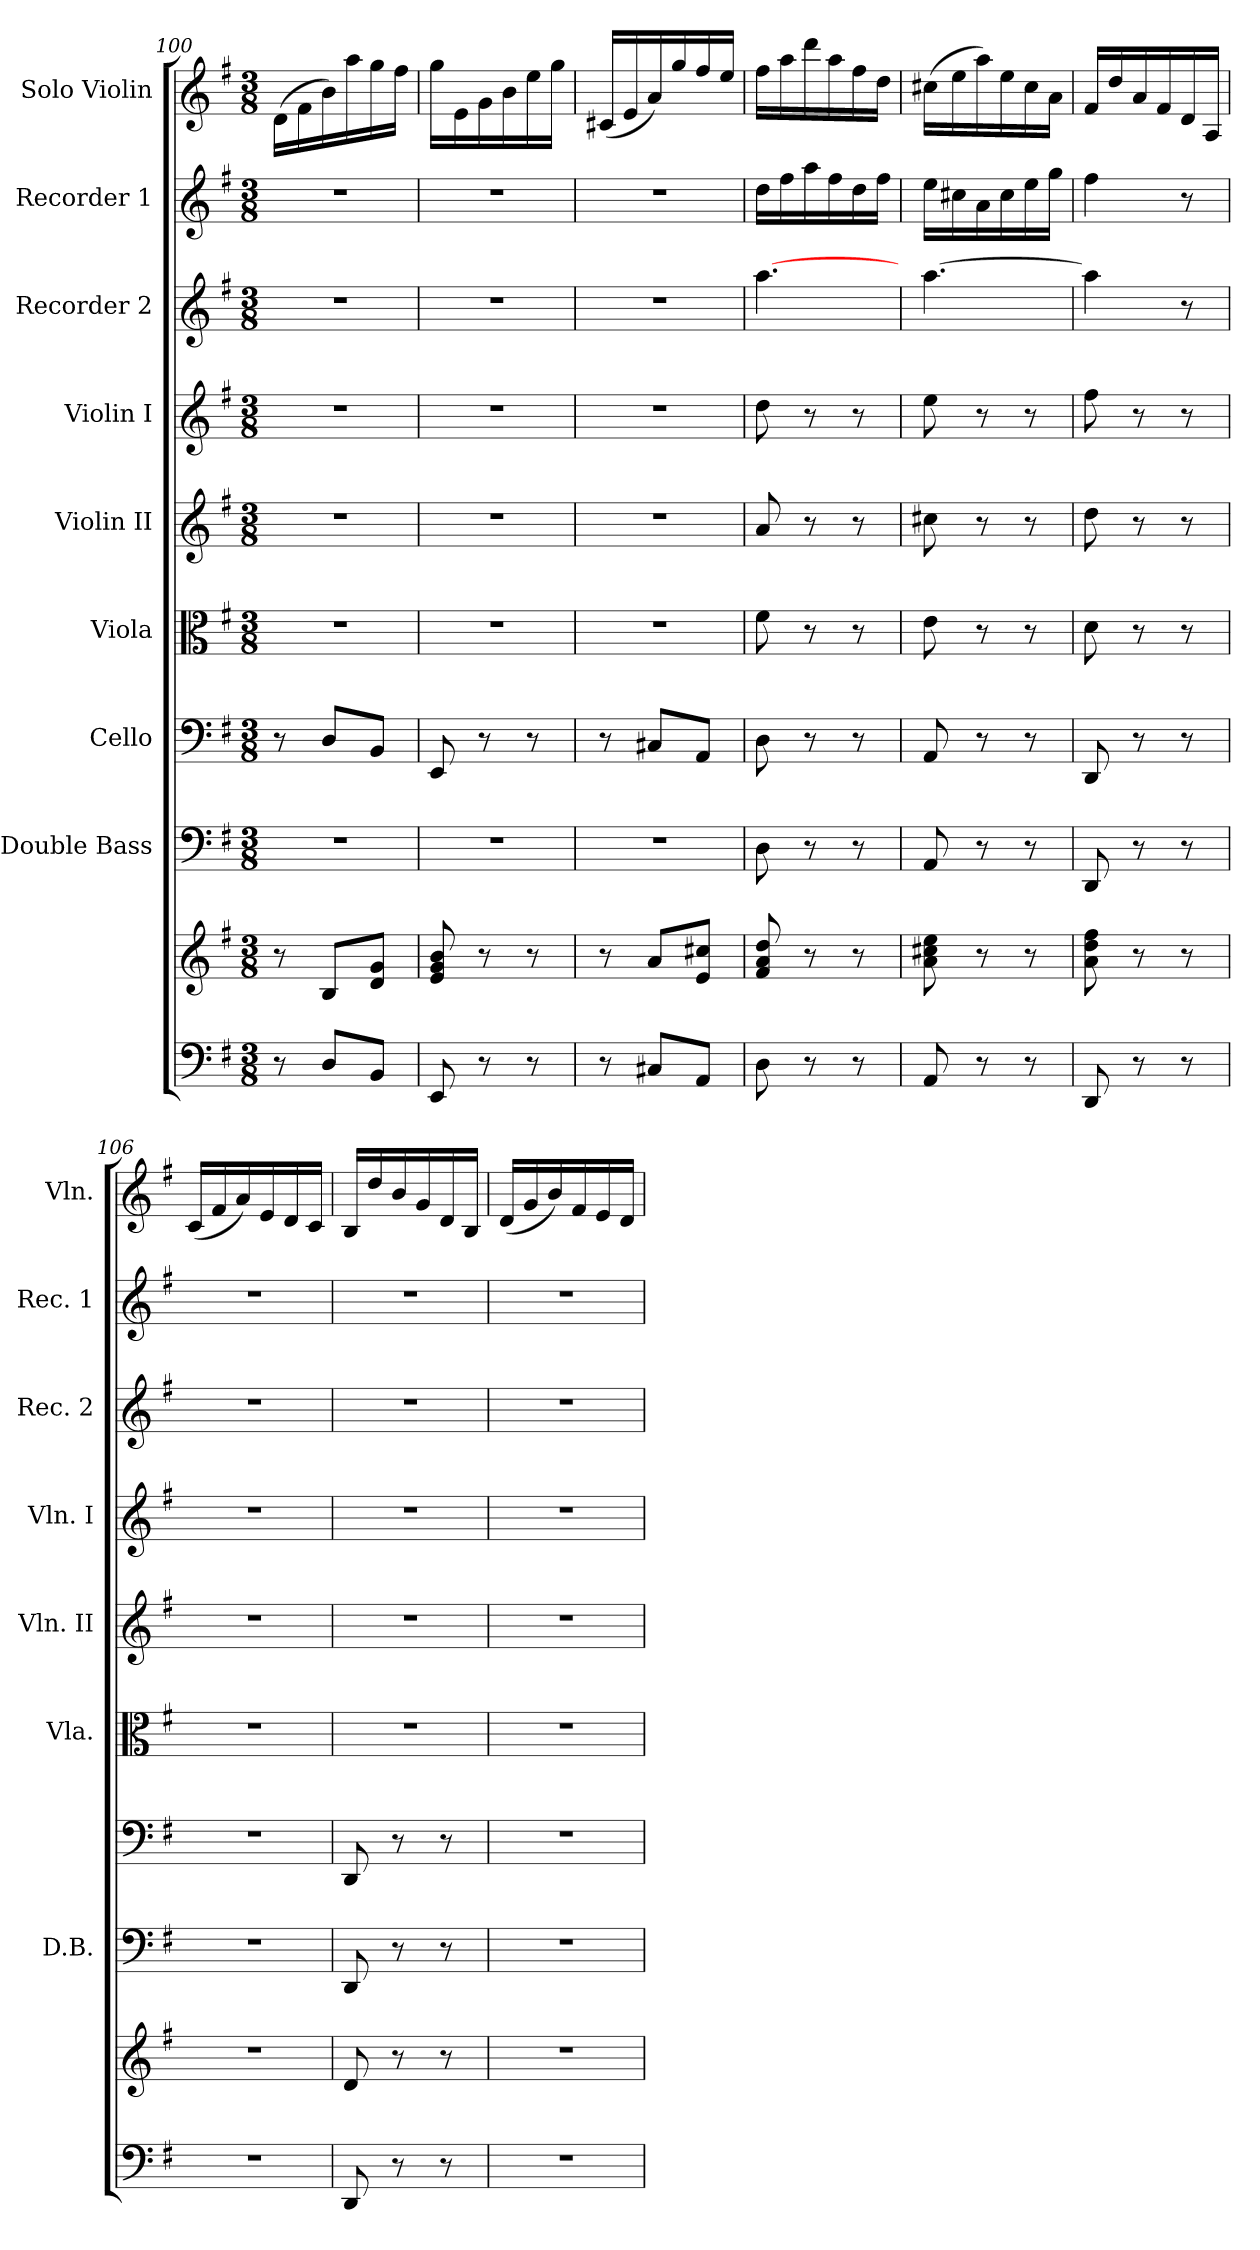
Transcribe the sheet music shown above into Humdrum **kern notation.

**kern	**kern	**kern	**kern	**kern	**kern	**kern	**kern	**kern	**kern
*part9	*part9	*part8	*part7	*part6	*part5	*part4	*part3	*part2	*part1
*staff10	*staff9	*staff8	*staff7	*staff6	*staff5	*staff4	*staff3	*staff2	*staff1
*	*	*I"Double Bass	*I"Cello	*I"Viola	*I"Violin II	*I"Violin I	*I"Recorder 2	*I"Recorder 1	*I"Solo Violin
*	*	*I'D.B.	*	*I'Vla.	*I'Vln. II	*I'Vln. I	*I'Rec. 2	*I'Rec. 1	*I'Vln.
*clefF4	*clefG2	*clefF4	*clefF4	*clefC3	*clefG2	*clefG2	*clefG2	*clefG2	*clefG2
*	*	*ITrd7c12	*	*	*	*	*	*	*
*k[f#]	*k[f#]	*k[f#]	*k[f#]	*k[f#]	*k[f#]	*k[f#]	*k[f#]	*k[f#]	*k[f#]
*G:	*G:	*G:	*G:	*G:	*G:	*G:	*G:	*G:	*G:
*M3/8	*M3/8	*M3/8	*M3/8	*M3/8	*M3/8	*M3/8	*M3/8	*M3/8	*M3/8
=100	=100	=100	=100	=100	=100	=100	=100	=100	=100
8r	8r	4.r	8r	4.r	4.r	4.r	4.r	4.r	(>16d\LL
.	.	.	.	.	.	.	.	.	16f#\
8D/L	8B/L	.	8D/L	.	.	.	.	.	16b\)
.	.	.	.	.	.	.	.	.	16aa\
8BB/J	8d/ 8g/J	.	8BB/J	.	.	.	.	.	16gg\
.	.	.	.	.	.	.	.	.	16ff#\JJ
=101	=101	=101	=101	=101	=101	=101	=101	=101	=101
8EE/	8e/ 8g/ 8b/	4.r	8EE/	4.r	4.r	4.r	4.r	4.r	16gg\LL
.	.	.	.	.	.	.	.	.	16e\
8r	8r	.	8r	.	.	.	.	.	16g\
.	.	.	.	.	.	.	.	.	16b\
8r	8r	.	8r	.	.	.	.	.	16ee\
.	.	.	.	.	.	.	.	.	16gg\JJ
=102	=102	=102	=102	=102	=102	=102	=102	=102	=102
8r	8r	4.r	8r	4.r	4.r	4.r	4.r	4.r	(<16c#/LL
.	.	.	.	.	.	.	.	.	16e/
8C#/L	8a/L	.	8C#/L	.	.	.	.	.	16a/)
.	.	.	.	.	.	.	.	.	16gg/
8AA/J	8e/ 8cc#/J	.	8AA/J	.	.	.	.	.	16ff#/
.	.	.	.	.	.	.	.	.	16ee/JJ
=103	=103	=103	=103	=103	=103	=103	=103	=103	=103
8D\	8f#/ 8a/ 8dd/	8DD\	8D\	8f#\	8a/	8dd\	[4.aa\	16dd\LL	16ff#\LL
.	.	.	.	.	.	.	.	16ff#\	16aa\
8r	8r	8r	8r	8r	8r	8r	.	16aa\	16ddd\
.	.	.	.	.	.	.	.	16ff#\	16aa\
8r	8r	8r	8r	8r	8r	8r	.	16dd\	16ff#\
.	.	.	.	.	.	.	.	16ff#\JJ	16dd\JJ
=104	=104	=104	=104	=104	=104	=104	=104	=104	=104
8AA/	8a\ 8cc#\ 8ee\	8AAA/	8AA/	8e\	8cc#\	8ee\	[4.aa\	16ee\LL	(>16cc#\LL
.	.	.	.	.	.	.	.	16cc#\	16ee\
8r	8r	8r	8r	8r	8r	8r	.	16a\	16aa\)
.	.	.	.	.	.	.	.	16cc#\	16ee\
8r	8r	8r	8r	8r	8r	8r	.	16ee\	16cc#\
.	.	.	.	.	.	.	.	16gg\JJ	16a\JJ
=105	=105	=105	=105	=105	=105	=105	=105	=105	=105
8DD/	8a\ 8dd\ 8ff#\	8DDD/	8DD/	8d\	8dd\	8ff#\	4aa\]	4ff#\	16f#/LL
.	.	.	.	.	.	.	.	.	16dd/
8r	8r	8r	8r	8r	8r	8r	.	.	16a/
.	.	.	.	.	.	.	.	.	16f#/
8r	8r	8r	8r	8r	8r	8r	8r	8r	16d/
.	.	.	.	.	.	.	.	.	16A/JJ
=106	=106	=106	=106	=106	=106	=106	=106	=106	=106
4.r	4.r	4.r	4.r	4.r	4.r	4.r	4.r	4.r	(<16c/LL
.	.	.	.	.	.	.	.	.	16f#/
.	.	.	.	.	.	.	.	.	16a/)
.	.	.	.	.	.	.	.	.	16e/
.	.	.	.	.	.	.	.	.	16d/
.	.	.	.	.	.	.	.	.	16c/JJ
=107	=107	=107	=107	=107	=107	=107	=107	=107	=107
8DD/	8d/	8DDD/	8DD/	4.r	4.r	4.r	4.r	4.r	16B/LL
.	.	.	.	.	.	.	.	.	16dd/
8r	8r	8r	8r	.	.	.	.	.	16b/
.	.	.	.	.	.	.	.	.	16g/
8r	8r	8r	8r	.	.	.	.	.	16d/
.	.	.	.	.	.	.	.	.	16B/JJ
=108	=108	=108	=108	=108	=108	=108	=108	=108	=108
4.r	4.r	4.r	4.r	4.r	4.r	4.r	4.r	4.r	(<16d/LL
.	.	.	.	.	.	.	.	.	16g/
.	.	.	.	.	.	.	.	.	16b/)
.	.	.	.	.	.	.	.	.	16f#/
.	.	.	.	.	.	.	.	.	16e/
.	.	.	.	.	.	.	.	.	16d/JJ
=	=	=	=	=	=	=	=	=	=
*-	*-	*-	*-	*-	*-	*-	*-	*-	*-
